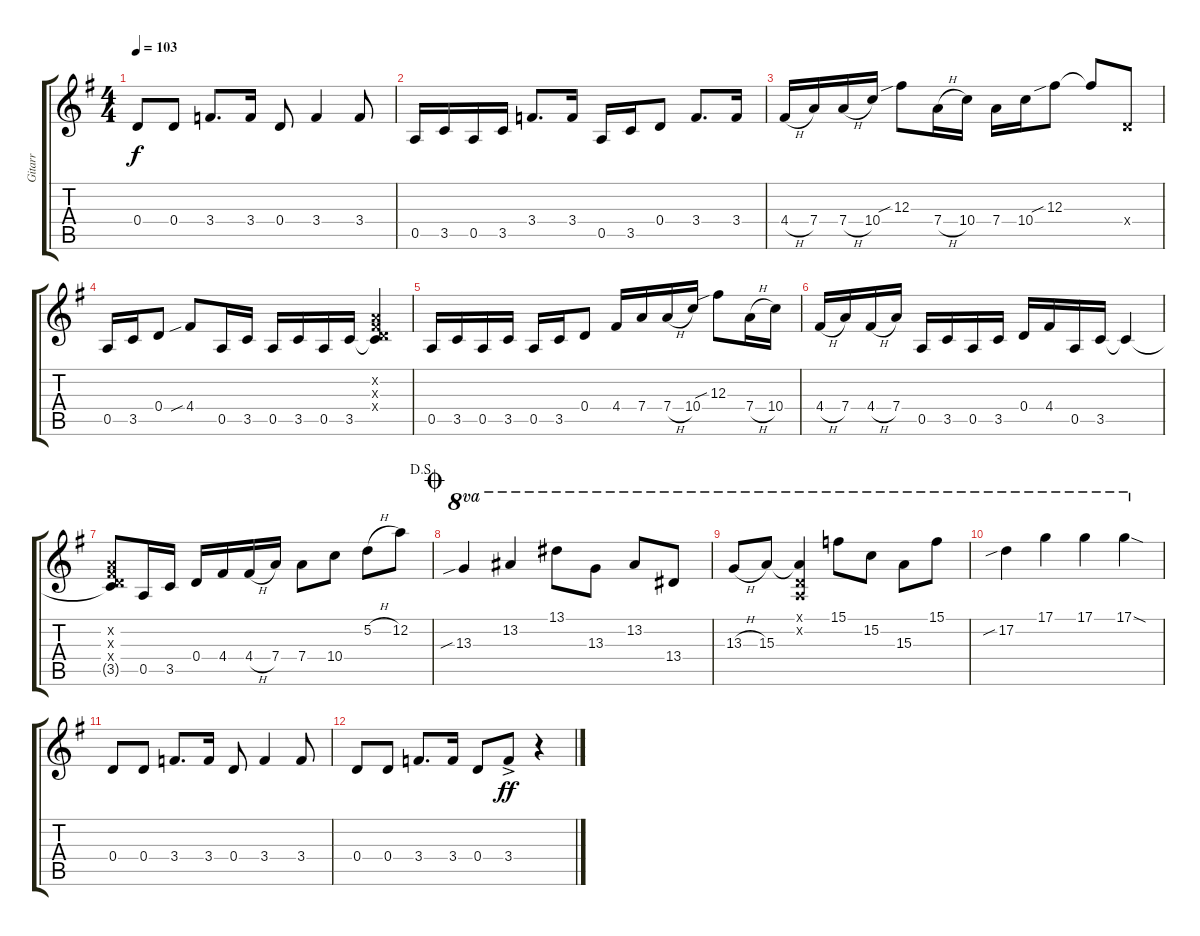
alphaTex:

\track ("Gitarr" "Gitarr") {instrument electricguitarjazz}
\staff {score tabs}
\tuning (D4 A3 Gb3 D3 A2 D2) {hide}
\ts (4 4)
\tempo 103
\clef g2
\ks g
0.4.8{dy f} 0.4.8 3.4.8{d} 3.4.16 0.4.8 3.4.4 3.4.8 |
0.5.16 3.5.16 0.5.16 3.5.16 3.4.8{d} 3.4.16 0.5.16 3.5.16 0.4.8 3.4.8{d} 3.4.16 |
4.4{h}.16 7.4.16 7.4{h}.16 10.4.16 12.3{sib}.8 7.4{h}.16 10.4.16 7.4.16 10.4.16 12.3{sib}.8 12.3{t}.8 0.4{x}.8 |
0.5.16 3.5.16 0.4.8 4.4{sib}.8 0.5.16 3.5.16 0.5.16 3.5.16 0.5.16 3.5.16 (0.2{x} 0.3{x} 0.4{x} 3.5{t}).4 |
0.5.16 3.5.16 0.5.16 3.5.16 0.5.16 3.5.16 0.4.8 4.4.16 7.4.16 7.4{h}.16 10.4.16 12.3{sib}.8 7.4{h}.16 10.4.16 |
4.4{h}.16 7.4.16 4.4{h}.16 7.4.16 0.5.16 3.5.16 0.5.16 3.5.16 0.4.16 4.4.16 0.5.16 3.5.16 3.5{t}.4 |
\jump dalsegno
(0.2{x} 0.3{x} 0.4{x} 3.5{t}).8 0.5.16 3.5.16 0.4.16 4.4.16 4.4{h}.16 7.4.16 7.4.8 10.4.8 5.2{h}.8 12.2.8 |
\jump coda
13.3{sib}.4{ot 8va} 13.2.4{ot 8va} 13.1.8{ot 8va} 13.3.8{ot 8va} 13.2.8{ot 8va} 13.4.8{ot 8va} |
13.3{h}.8{ot 8va} 15.3.8{ot 8va} (0.1{x} 0.2{x} 15.3{t}).4{ot 8va} 15.1.8{ot 8va} 15.2.8{ot 8va} 15.3.8{ot 8va} 15.1.8{ot 8va} |
17.2{sib}.4{ot 8va} 17.1.4{ot 8va} 17.1.4{ot 8va} 17.1{sod}.4{ot 8va} |
0.4.8 0.4.8 3.4.8{d} 3.4.16 0.4.8 3.4.4 3.4.8 |
0.4.8 0.4.8 3.4.8{d} 3.4.16 0.4.8 3.4{ac}.8{dy ff} r.4
